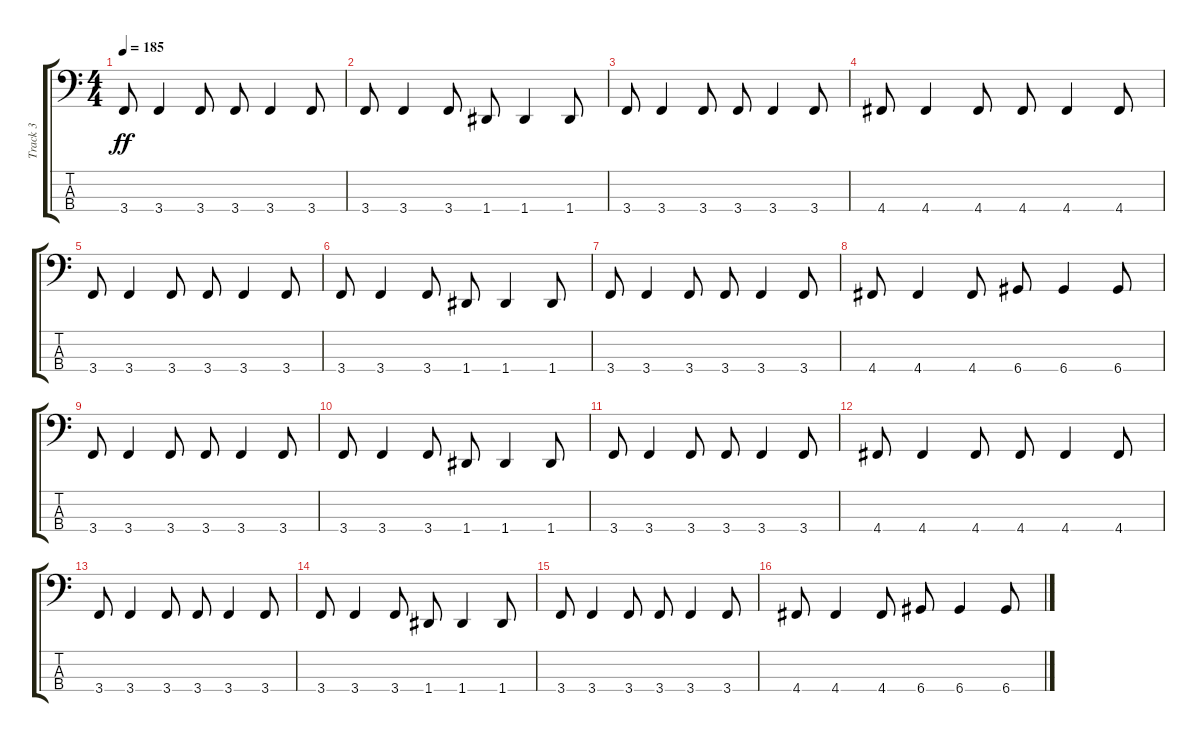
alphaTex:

\track ("Track 3" "Track 3") {instrument electricbassfinger}
\staff {score tabs}
\tuning (F2 C2 G1 D1) {hide}
\ts (4 4)
\tempo 185
\clef f4
\ks c
3.4.8{dy ff} 3.4.4 3.4.8 3.4.8 3.4.4 3.4.8 |
3.4.8 3.4.4 3.4.8 1.4.8 1.4.4 1.4.8 |
3.4.8 3.4.4 3.4.8 3.4.8 3.4.4 3.4.8 |
4.4.8 4.4.4 4.4.8 4.4.8 4.4.4 4.4.8 |
3.4.8 3.4.4 3.4.8 3.4.8 3.4.4 3.4.8 |
3.4.8 3.4.4 3.4.8 1.4.8 1.4.4 1.4.8 |
3.4.8 3.4.4 3.4.8 3.4.8 3.4.4 3.4.8 |
4.4.8 4.4.4 4.4.8 6.4.8 6.4.4 6.4.8 |
3.4.8 3.4.4 3.4.8 3.4.8 3.4.4 3.4.8 |
3.4.8 3.4.4 3.4.8 1.4.8 1.4.4 1.4.8 |
3.4.8 3.4.4 3.4.8 3.4.8 3.4.4 3.4.8 |
4.4.8 4.4.4 4.4.8 4.4.8 4.4.4 4.4.8 |
3.4.8 3.4.4 3.4.8 3.4.8 3.4.4 3.4.8 |
3.4.8 3.4.4 3.4.8 1.4.8 1.4.4 1.4.8 |
3.4.8 3.4.4 3.4.8 3.4.8 3.4.4 3.4.8 |
4.4.8 4.4.4 4.4.8 6.4.8 6.4.4 6.4.8
